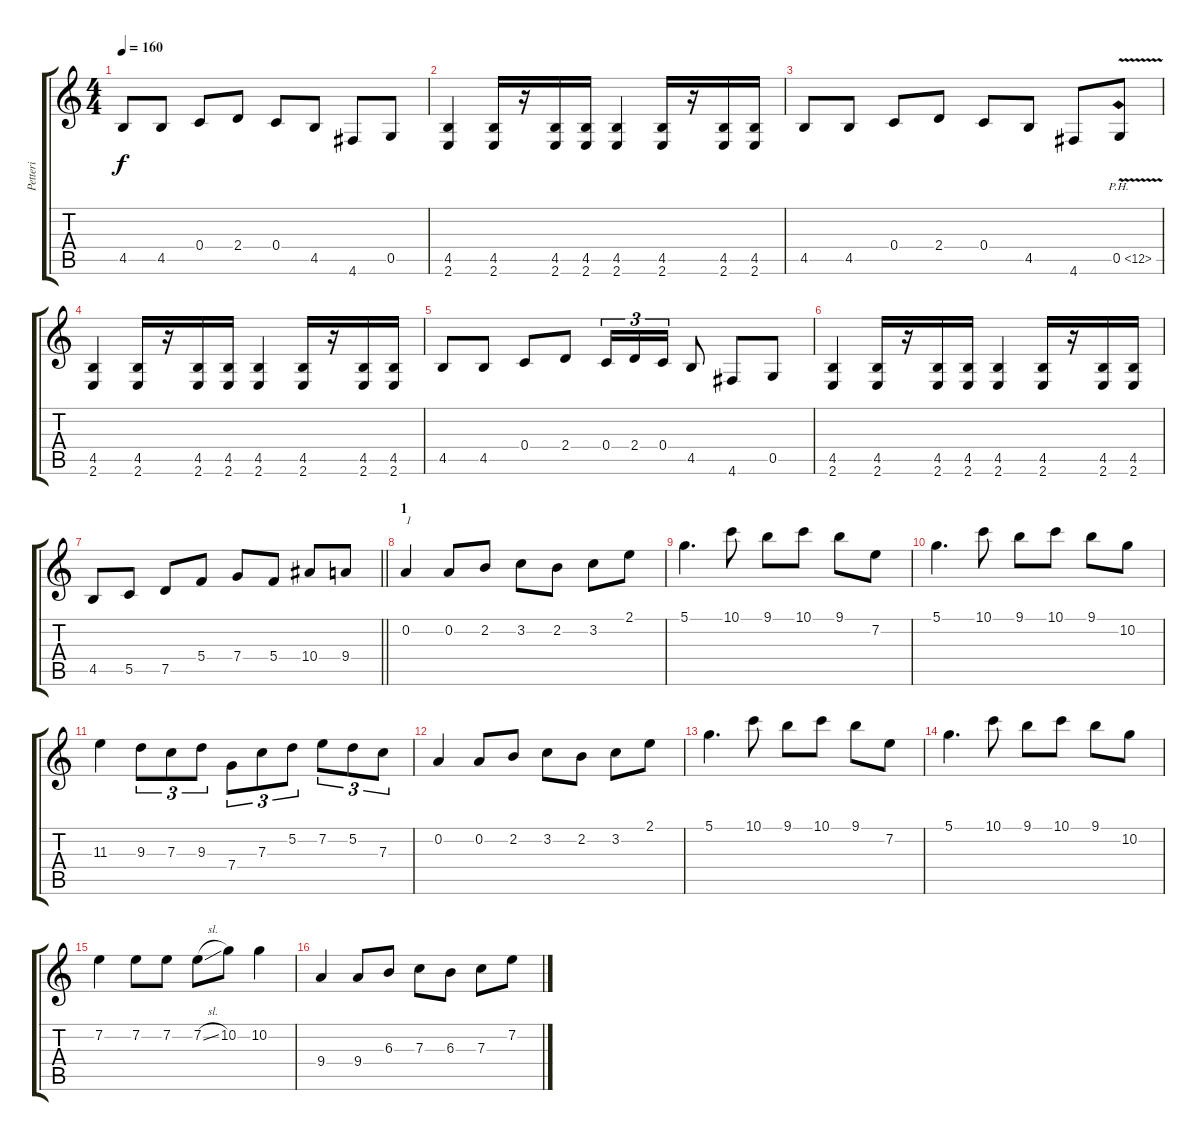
\track ("Petteri" "Petteri") {instrument distortionguitar}
\staff {score tabs}
\tuning (D4 A3 F3 C3 G2 D2) {hide}
\ts (4 4)
\tempo 160
\clef g2
\ks c
4.5.8{dy f} 4.5.8 0.4.8 2.4.8 0.4.8 4.5.8 4.6.8 0.5.8 |
(4.5 2.6).4 (4.5 2.6).16 r.16 (4.5 2.6).16 (4.5 2.6).16 (4.5 2.6).4 (4.5 2.6).16 r.16 (4.5 2.6).16 (4.5 2.6).16 |
4.5.8 4.5.8 0.4.8 2.4.8 0.4.8 4.5.8 4.6.8 0.5{ph 12 v}.8 |
(4.5 2.6).4 (4.5 2.6).16 r.16 (4.5 2.6).16 (4.5 2.6).16 (4.5 2.6).4 (4.5 2.6).16 r.16 (4.5 2.6).16 (4.5 2.6).16 |
4.5.8 4.5.8 0.4.8 2.4.8 0.4.16{tu (3 2)} 2.4.16{tu (3 2)} 0.4.16{tu (3 2)} 4.5.8 4.6.8 0.5.8 |
(4.5 2.6).4 (4.5 2.6).16 r.16 (4.5 2.6).16 (4.5 2.6).16 (4.5 2.6).4 (4.5 2.6).16 r.16 (4.5 2.6).16 (4.5 2.6).16 |
\barLineRight lightlight
4.5.8 5.5.8 7.5.8 5.4.8 7.4.8 5.4.8 10.4.8 9.4.8 |
\section ("" "1")
0.2.4{txt "1"} 0.2.8 2.2.8 3.2.8 2.2.8 3.2.8 2.1.8 |
5.1.4{d} 10.1.8 9.1.8 10.1.8 9.1.8 7.2.8 |
5.1.4{d} 10.1.8 9.1.8 10.1.8 9.1.8 10.2.8 |
11.3.4 9.3.8{tu (3 2)} 7.3.8{tu (3 2)} 9.3.8{tu (3 2)} 7.4.8{tu (3 2)} 7.3.8{tu (3 2)} 5.2.8{tu (3 2)} 7.2.8{tu (3 2)} 5.2.8{tu (3 2)} 7.3.8{tu (3 2)} |
0.2.4 0.2.8 2.2.8 3.2.8 2.2.8 3.2.8 2.1.8 |
5.1.4{d} 10.1.8 9.1.8 10.1.8 9.1.8 7.2.8 |
5.1.4{d} 10.1.8 9.1.8 10.1.8 9.1.8 10.2.8 |
7.2.4 7.2.8 7.2.8 7.2{sl}.8 10.2.8 10.2.4 |
9.4.4 9.4.8 6.3.8 7.3.8 6.3.8 7.3.8 7.2.8
